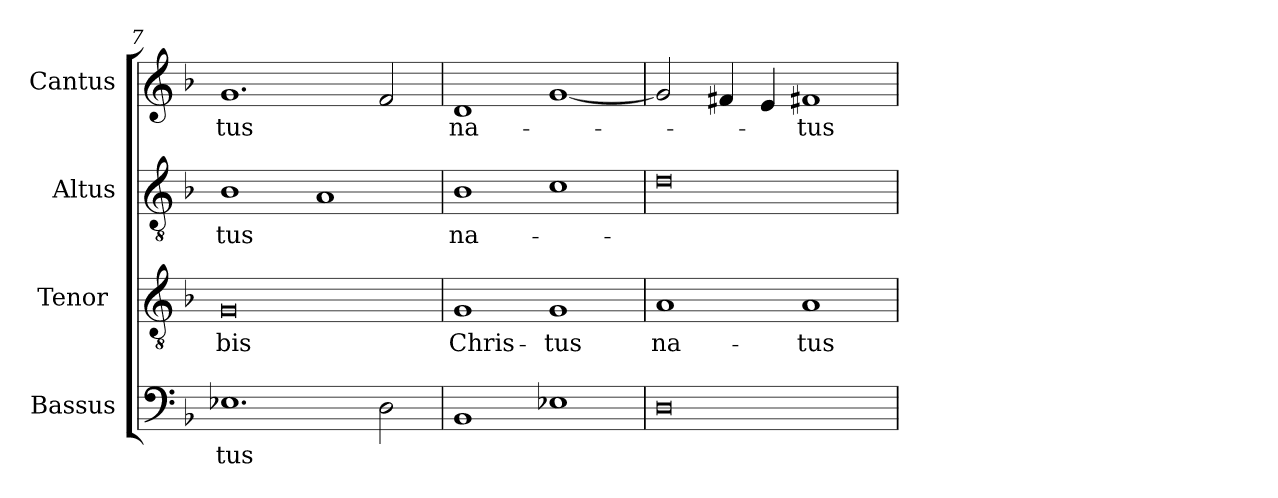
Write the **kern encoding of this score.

**kern	**text	**kern	**text	**kern	**text	**kern	**text
*part4	*part4	*part3	*part3	*part2	*part2	*part1	*part1
*staff4	*staff4	*staff3	*staff3	*staff2	*staff2	*staff1	*staff1
*I"Bassus	*	*I"Tenor 	*	*I"Altus	*	*I"Cantus	*
*clefF4	*	*clefGv2	*	*clefGv2	*	*clefG2	*
*k[b-]	*	*k[b-]	*	*k[b-]	*	*k[b-]	*
*F:	*	*F:	*	*F:	*	*F:	*
=7	=7	=7	=7	=7	=7	=7	=7
!	!LO:LY:i	!	!	!	!	!	!
1.E-X\	-tus	0G/	-bis	1B-\	-tus	1.g/	-tus
.	.	.	.	1A/	.	.	.
2D\	.	.	.	.	.	2f/	.
=8	=8	=8	=8	=8	=8	=8	=8
1BB-/	.	1G/	Chris-	1B-\	na-	1d/	na-
1E-X\	.	1G/	-tus	1c\	.	[1g/	.
=9	=9	=9	=9	=9	=9	=9	=9
0D\	.	1A/	na-	0d\	.	2g/]	.
.	.	.	.	.	.	4f#X/	.
.	.	.	.	.	.	4e/	.
.	.	1A/	-tus	.	.	1f#X/	-tus
=	=	=	=	=	=	=	=
*-	*-	*-	*-	*-	*-	*-	*-
